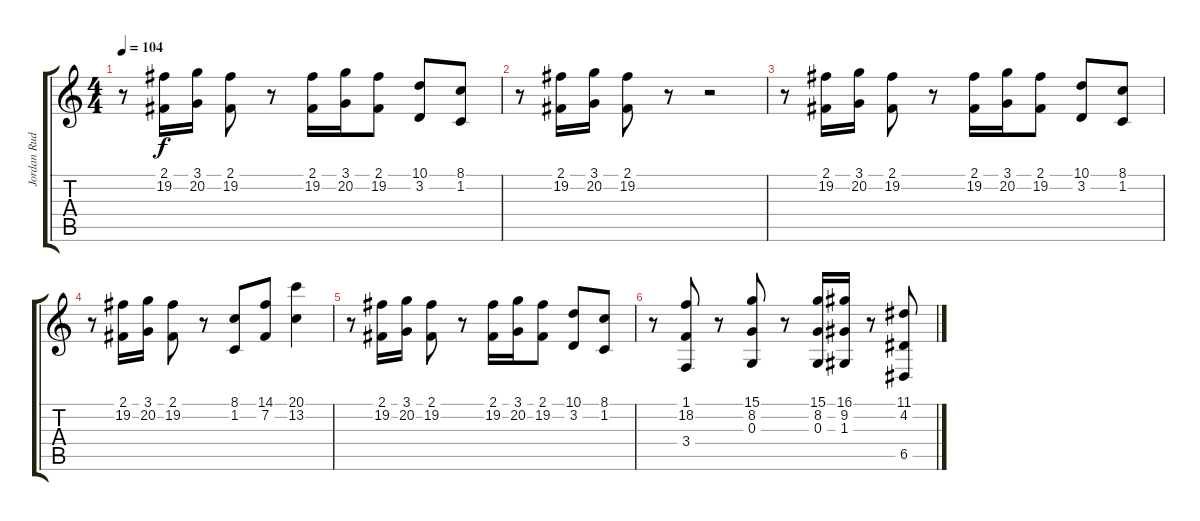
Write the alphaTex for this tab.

\track ("Jordan Rudess" "Jordan Rud") {instrument stringensemble1}
\staff {score tabs}
\tuning (E4 B3 G3 D3 A2 D2) {hide}
\ts (4 4)
\tempo 104
\clef g2
\ks c
r.8{dy f} (2.1 19.2).16 (3.1 20.2).16 (2.1 19.2).8 r.8 (2.1 19.2).16 (3.1 20.2).16 (2.1 19.2).8 (10.1 3.2).8 (8.1 1.2).8 |
r.8 (2.1 19.2).16 (3.1 20.2).16 (2.1 19.2).8 r.8 r.2 |
r.8 (2.1 19.2).16 (3.1 20.2).16 (2.1 19.2).8 r.8 (2.1 19.2).16 (3.1 20.2).16 (2.1 19.2).8 (10.1 3.2).8 (8.1 1.2).8 |
r.8 (2.1 19.2).16 (3.1 20.2).16 (2.1 19.2).8 r.8 (8.1 1.2).8 (14.1 7.2).8 (20.1 13.2).4 |
r.8 (2.1 19.2).16 (3.1 20.2).16 (2.1 19.2).8 r.8 (2.1 19.2).16 (3.1 20.2).16 (2.1 19.2).8 (10.1 3.2).8 (8.1 1.2).8 |
r.8 (1.1 18.2 3.4).8 r.8 (15.1 8.2 0.3).8 r.8 (15.1 8.2 0.3).16 (16.1 9.2 1.3).16 r.8 (11.1 4.2 6.5).8
